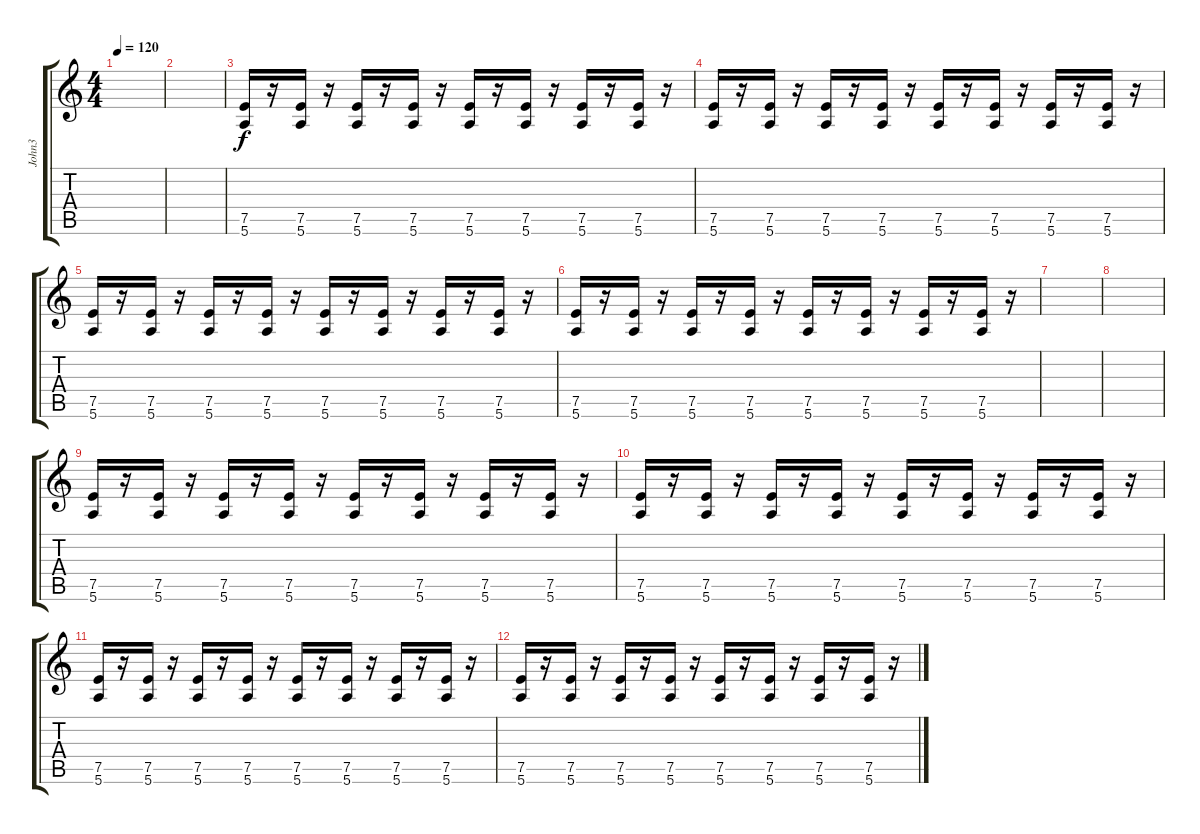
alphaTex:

\track ("John3" "John3") {instrument electricguitarmuted}
\staff {score tabs}
\tuning (E4 B3 G3 D3 A2 E2) {hide}
\ts (4 4)
\tempo 120
\clef g2
\ks c
|
|
(7.5 5.6).16 r.16 (7.5 5.6).16 r.16 (7.5 5.6).16 r.16 (7.5 5.6).16 r.16 (7.5 5.6).16 r.16 (7.5 5.6).16 r.16 (7.5 5.6).16 r.16 (7.5 5.6).16 r.16 |
(7.5 5.6).16 r.16 (7.5 5.6).16 r.16 (7.5 5.6).16 r.16 (7.5 5.6).16 r.16 (7.5 5.6).16 r.16 (7.5 5.6).16 r.16 (7.5 5.6).16 r.16 (7.5 5.6).16 r.16 |
(7.5 5.6).16 r.16 (7.5 5.6).16 r.16 (7.5 5.6).16 r.16 (7.5 5.6).16 r.16 (7.5 5.6).16 r.16 (7.5 5.6).16 r.16 (7.5 5.6).16 r.16 (7.5 5.6).16 r.16 |
(7.5 5.6).16 r.16 (7.5 5.6).16 r.16 (7.5 5.6).16 r.16 (7.5 5.6).16 r.16 (7.5 5.6).16 r.16 (7.5 5.6).16 r.16 (7.5 5.6).16 r.16 (7.5 5.6).16 r.16 |
|
|
(7.5 5.6).16 r.16 (7.5 5.6).16 r.16 (7.5 5.6).16 r.16 (7.5 5.6).16 r.16 (7.5 5.6).16 r.16 (7.5 5.6).16 r.16 (7.5 5.6).16 r.16 (7.5 5.6).16 r.16 |
(7.5 5.6).16 r.16 (7.5 5.6).16 r.16 (7.5 5.6).16 r.16 (7.5 5.6).16 r.16 (7.5 5.6).16 r.16 (7.5 5.6).16 r.16 (7.5 5.6).16 r.16 (7.5 5.6).16 r.16 |
(7.5 5.6).16 r.16 (7.5 5.6).16 r.16 (7.5 5.6).16 r.16 (7.5 5.6).16 r.16 (7.5 5.6).16 r.16 (7.5 5.6).16 r.16 (7.5 5.6).16 r.16 (7.5 5.6).16 r.16 |
(7.5 5.6).16 r.16 (7.5 5.6).16 r.16 (7.5 5.6).16 r.16 (7.5 5.6).16 r.16 (7.5 5.6).16 r.16 (7.5 5.6).16 r.16 (7.5 5.6).16 r.16 (7.5 5.6).16 r.16
